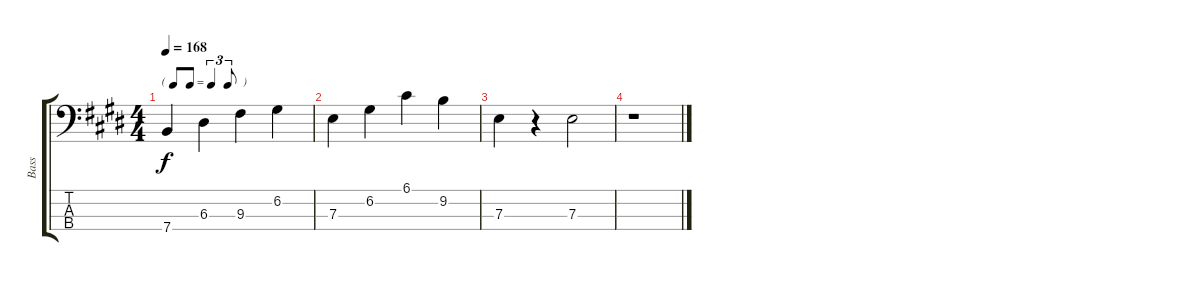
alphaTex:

\track ("Bass    " "Bass    ") {instrument electricbassfinger}
\staff {score tabs}
\tuning (G2 D2 A1 E1) {hide}
\ts (4 4)
\tf triplet8th
\tempo 168
\clef f4
\ks c#minor
7.4.4{dy f} 6.3.4 9.3.4 6.2.4 |
7.3.4 6.2.4 6.1.4 9.2.4 |
7.3.4 r.4 7.3.2 |
r.1
